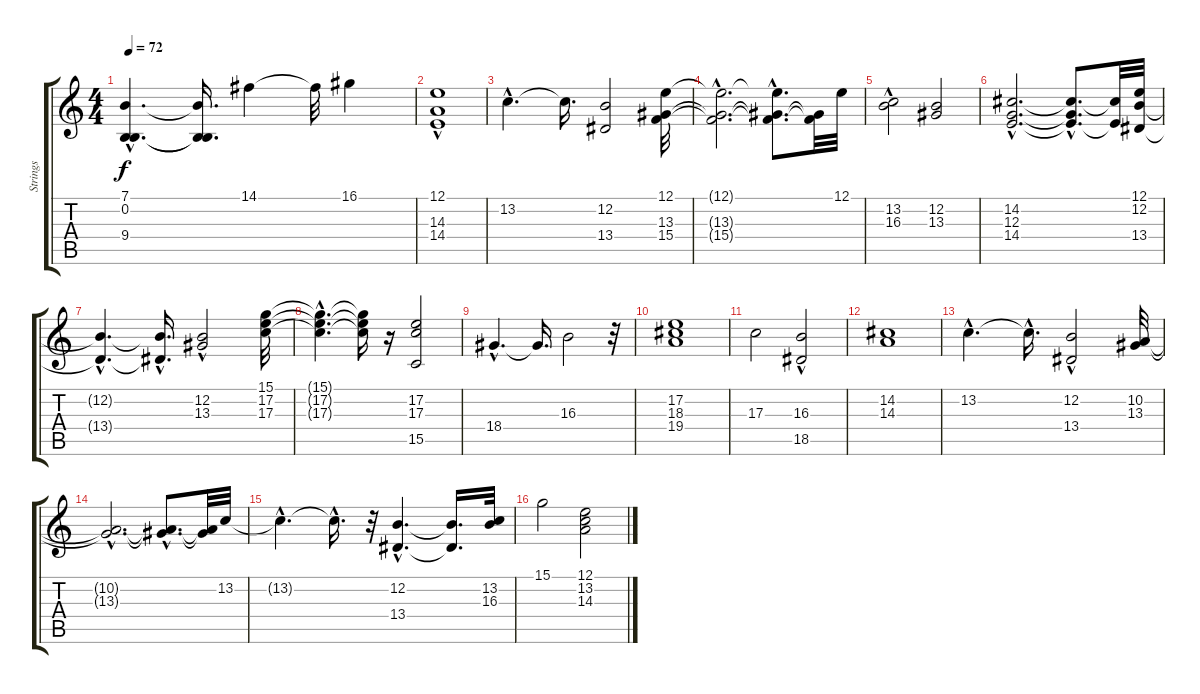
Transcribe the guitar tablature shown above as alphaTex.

\track ("Strings" "Strings") {instrument synthstrings1}
\staff {score tabs}
\tuning (E4 B3 G3 D3 A2 E2) {hide}
\ts (4 4)
\tempo 72
\clef g2
\ks c
(7.1{hac t} 0.2{hac t} 9.4{hac t}).4{d dy f} (7.1{t} 0.2{t} 9.4{t}).16{d} 14.1.4 14.1{t}.32 16.1.4 |
(12.1 14.3 14.4{hac}).1 |
13.2{hac}.4{d} 13.2{t}.16{d} (12.2 13.4).2 (12.1 13.3 15.4).32 |
(12.1{hac t} 13.3{hac t} 15.4{hac t}).2{d} (12.1{t} 13.3{hac t} 15.4{hac t}).8{d} (13.3{t} 15.4{t}).32 12.1.32 |
(13.2 16.3{hac}).2 (12.2 13.3).2 |
(14.2{hac} 12.3{hac} 14.4{hac}).2{d} (14.2{hac t} 12.3{hac t} 14.4{hac t}).8{d} (14.2{t} 14.4{t}).32 (12.1 12.2 13.4).32{volume 12} |
(12.2{hac t} 13.4{hac t}).4{d} (12.2{t} 13.4{hac t}).16{d} (12.2 13.3{hac}).2 (15.1 17.2 17.3).32 |
(15.1{hac t} 17.2{hac t} 17.3{hac t}).4{d} (15.1{t} 17.2{t} 17.3{t}).16 r.16 (17.2 17.3 15.5).2 |
18.4{hac}.4{d} 18.4{t}.16{d} 16.3.2 r.32 |
(17.2 18.3 19.4).1 |
17.3.2 (16.3 18.5{hac}).2 |
(14.2 14.3).1 |
13.2{hac}.4{d} 13.2{hac t}.16{d} (12.2 13.4{hac}).2 (10.2 13.3).32 |
(10.2{hac t} 13.3{hac t}).2{d} (10.2{hac t} 13.3{hac t}).8{d} (10.2{t} 13.3{t}).32 13.2.32 |
13.2{hac t}.4{d} 13.2{hac t}.16{d} r.32 (12.2{hac} 13.4{hac}).4{d} (12.2{t} 13.4{t}).16{d} (13.2 16.3).32 |
15.1.2 (12.1 13.2 14.3).2
